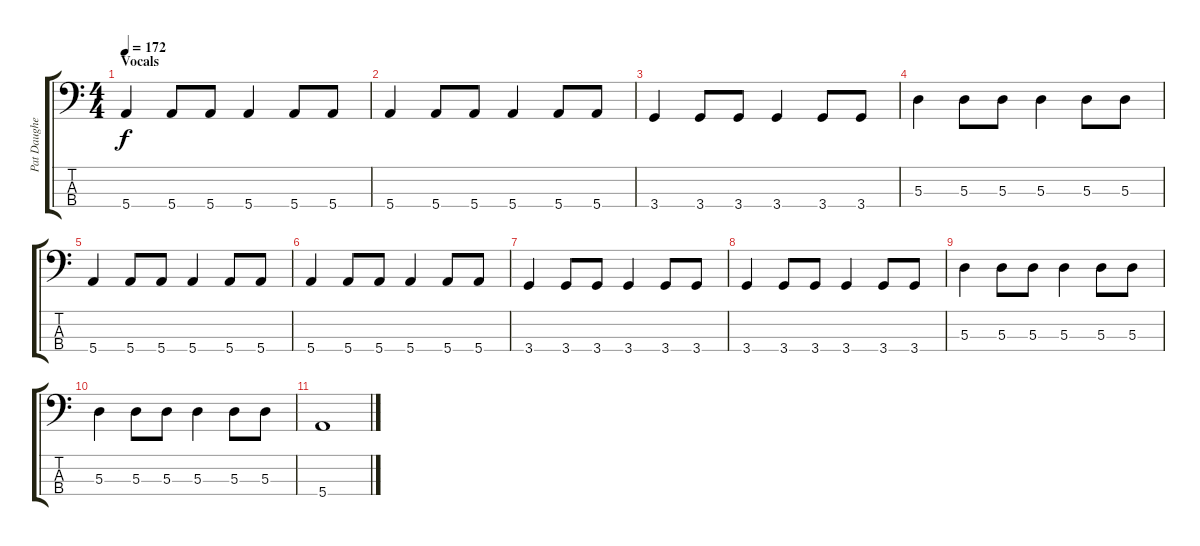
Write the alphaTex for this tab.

\track ("Pat Daugherty  " "Pat Daughe") {instrument acousticguitarsteel}
\staff {score tabs}
\tuning (G2 D2 A1 E1) {hide}
\ts (4 4)
\section ("" "Vocals")
\tempo 172
\clef f4
\ks c
5.4.4{dy f} 5.4.8 5.4.8 5.4.4 5.4.8 5.4.8 |
5.4.4 5.4.8 5.4.8 5.4.4 5.4.8 5.4.8 |
3.4.4 3.4.8 3.4.8 3.4.4 3.4.8 3.4.8 |
5.3.4 5.3.8 5.3.8 5.3.4 5.3.8 5.3.8 |
5.4.4 5.4.8 5.4.8 5.4.4 5.4.8 5.4.8 |
5.4.4 5.4.8 5.4.8 5.4.4 5.4.8 5.4.8 |
3.4.4 3.4.8 3.4.8 3.4.4 3.4.8 3.4.8 |
3.4.4 3.4.8 3.4.8 3.4.4 3.4.8 3.4.8 |
5.3.4 5.3.8 5.3.8 5.3.4 5.3.8 5.3.8 |
5.3.4 5.3.8 5.3.8 5.3.4 5.3.8 5.3.8 |
5.4.1
